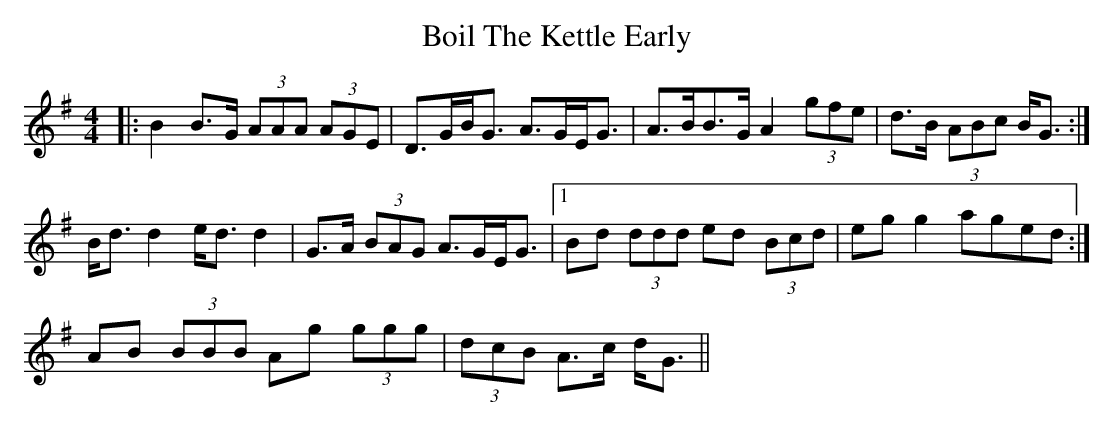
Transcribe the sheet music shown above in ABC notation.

X:1
T: Boil The Kettle Early
M: 4/4
L: 1/8
K: Gmaj
|:B2 B>G (3AAA (3AGE|D>GB<G A>GE<G|A>BB>G A2 (3gfe|d>B (3ABc B<G:|
B<d d2 e<d d2|G>A (3BAG A>GE<G|1 Bd (3ddd ed (3Bcd|eg g2 aged:|
2 AB (3BBB Ag (3ggg|(3dcB A>c d<G||
